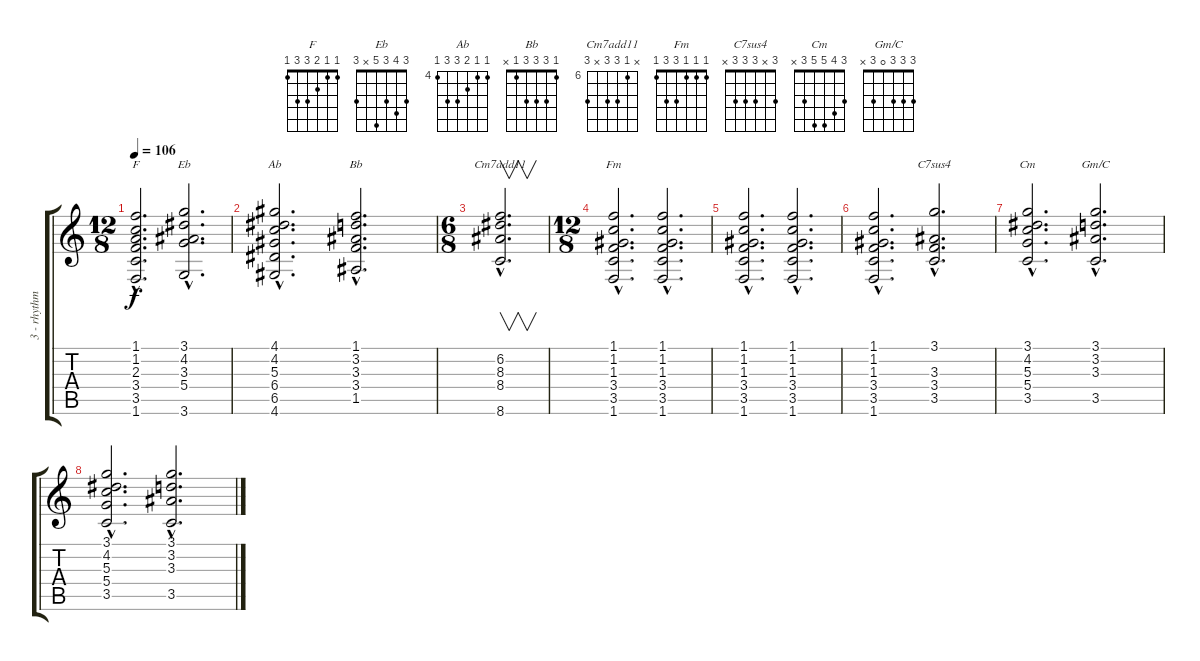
\track ("3 - rhythm" "3 - rhythm") {instrument acousticguitarnylon}
\staff {score tabs}
\tuning (E4 B3 G3 D3 A2 E2) {hide}
\chord ("F" 1 1 2 3 3 1)
\chord ("Eb" 3 4 3 5 x 3)
\chord ("Ab" 4 4 5 6 6 4) {firstfret 4}
\chord ("Bb" 1 3 3 3 1 x)
\chord ("Cm7add11" x 6 8 8 x 8) {firstfret 6}
\chord ("Fm" 1 1 1 3 3 1)
\chord ("C7sus4" 3 x 3 3 3 x)
\chord ("Cm" 3 4 5 5 3 x)
\chord ("Gm/C" 3 3 3 0 3 x)
\ts (12 8)
\tempo 106
\clef g2
\ks c
(1.1{hac} 1.2{hac} 2.3{hac} 3.4{hac} 3.5{hac} 1.6{hac}).2{d ch "F" dy f} (3.1{hac} 4.2{hac} 3.3{hac} 5.4{hac} 3.6{hac}).2{d ch "Eb"} |
(4.1{hac} 4.2{hac} 5.3{hac} 6.4{hac} 6.5{hac} 4.6{hac}).2{d ch "Ab"} (1.1{hac} 3.2{hac} 3.3{hac} 3.4{hac} 1.5{hac}).2{d ch "Bb"} |
\ts (6 8)
(6.2{hac} 8.3{hac} 8.4{hac} 8.6{hac}).2{v d ch "Cm7add11"} |
\ts (12 8)
(1.1{hac} 1.2{hac} 1.3{hac} 3.4{hac} 3.5{hac} 1.6{hac}).2{d ch "Fm"} (1.1{hac} 1.2{hac} 1.3{hac} 3.4{hac} 3.5{hac} 1.6{hac}).2{d} |
(1.1{hac} 1.2{hac} 1.3{hac} 3.4{hac} 3.5{hac} 1.6{hac}).2{d} (1.1{hac} 1.2{hac} 1.3{hac} 3.4{hac} 3.5{hac} 1.6{hac}).2{d} |
(1.1{hac} 1.2{hac} 1.3{hac} 3.4{hac} 3.5{hac} 1.6{hac}).2{d} (3.1{hac} 3.3{hac} 3.4{hac} 3.5{hac}).2{d ch "C7sus4"} |
(3.1{hac} 4.2{hac} 5.3{hac} 5.4{hac} 3.5{hac}).2{d ch "Cm"} (3.1{hac} 3.2{hac} 3.3{hac} 3.5{hac}).2{d ch "Gm/C"} |
(3.1{hac} 4.2{hac} 5.3{hac} 5.4{hac} 3.5{hac}).2{d} (3.1{hac} 3.2{hac} 3.3{hac} 3.5{hac}).2{d}
